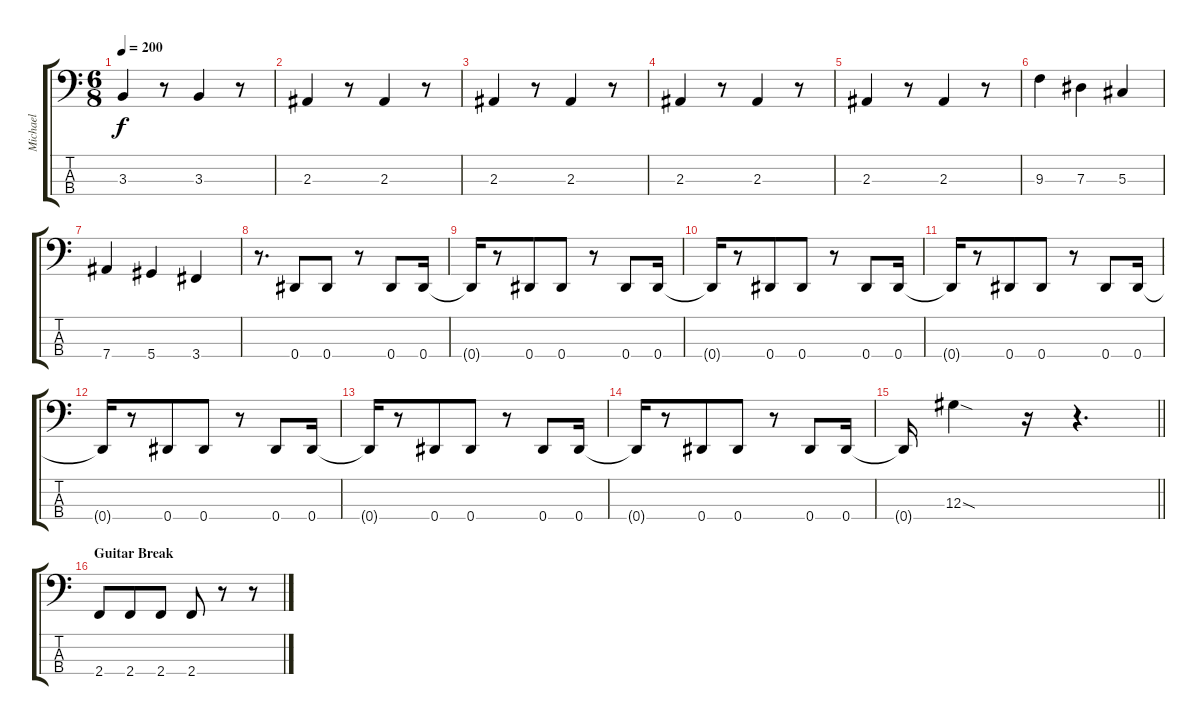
\track ("Michael" "Michael") {instrument electricbassfinger}
\staff {score tabs}
\tuning (Gb2 Db2 Ab1 Eb1) {hide}
\ts (6 8)
\tempo 200
\clef f4
\ks c
3.3.4{dy f} r.8 3.3.4 r.8 |
2.3.4 r.8 2.3.4 r.8 |
2.3.4 r.8 2.3.4 r.8 |
2.3.4 r.8 2.3.4 r.8 |
2.3.4 r.8 2.3.4 r.8 |
9.3.4 7.3.4 5.3.4 |
7.4.4 5.4.4 3.4.4 |
r.8{d} 0.4.8 0.4.8 r.8 0.4.8 0.4.16 |
0.4{t}.16 r.8 0.4.8 0.4.8 r.8 0.4.8 0.4.16 |
0.4{t}.16 r.8 0.4.8 0.4.8 r.8 0.4.8 0.4.16 |
0.4{t}.16 r.8 0.4.8 0.4.8 r.8 0.4.8 0.4.16 |
0.4{t}.16 r.8 0.4.8 0.4.8 r.8 0.4.8 0.4.16 |
0.4{t}.16 r.8 0.4.8 0.4.8 r.8 0.4.8 0.4.16 |
0.4{t}.16 r.8 0.4.8 0.4.8 r.8 0.4.8 0.4.16 |
\barLineRight lightlight
0.4{t}.16 12.3{sod}.4 r.16 r.4{d} |
\section ("" "Guitar Break")
2.4.8 2.4.8 2.4.8 2.4.8 r.8 r.8
